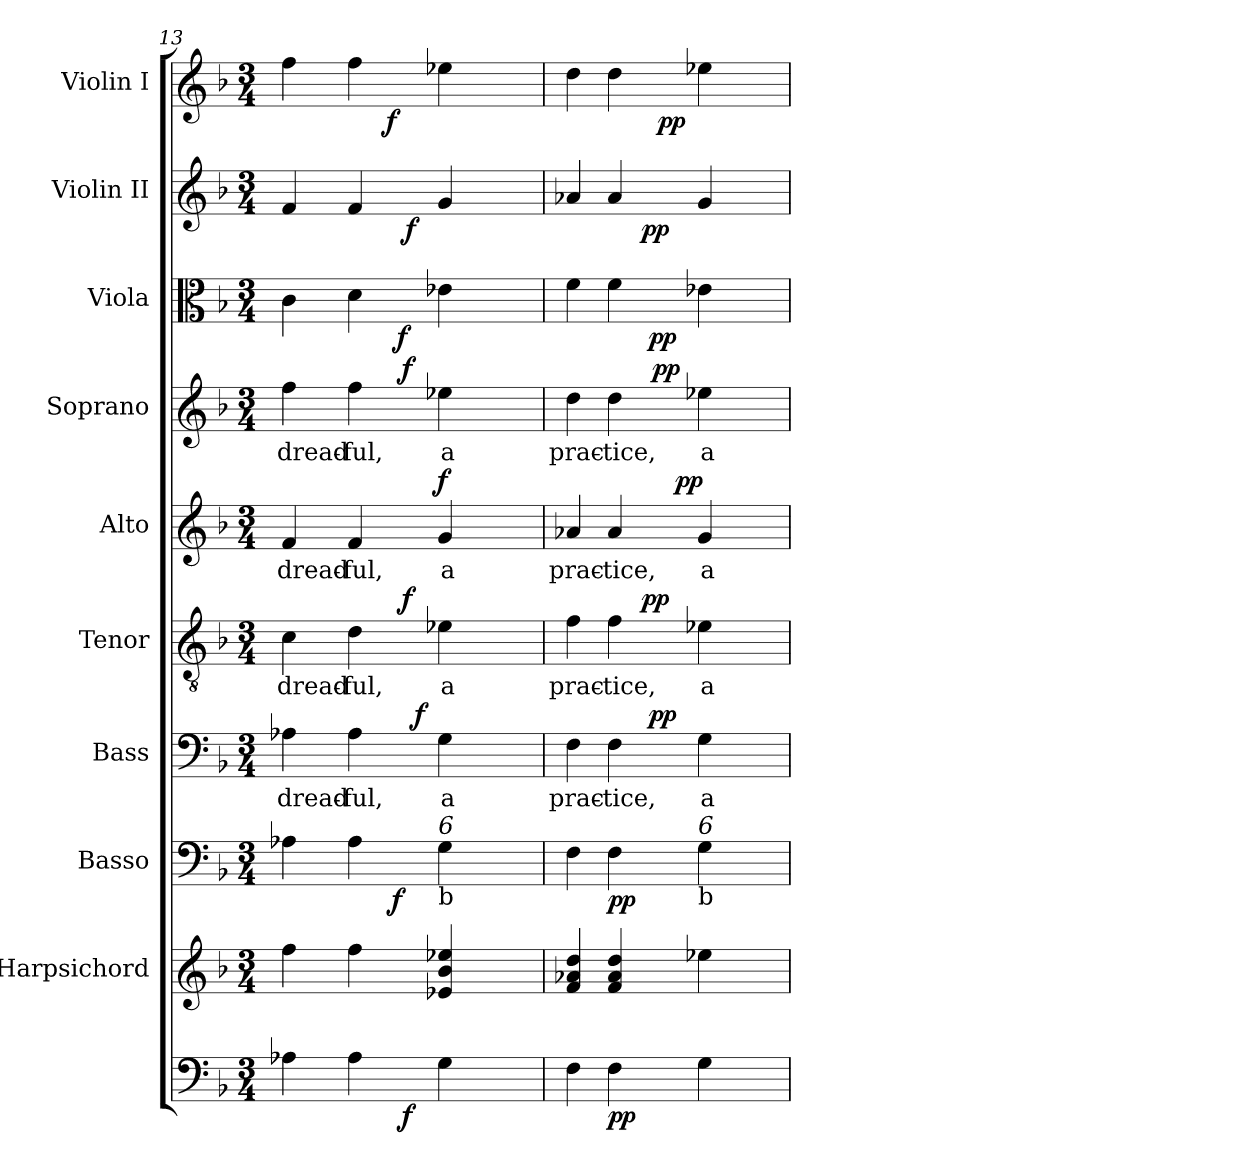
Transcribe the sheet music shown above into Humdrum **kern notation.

**kern	**dynam	**kern	**kern	**dynam	**kern	**text	**dynam	**kern	**text	**dynam	**kern	**text	**dynam	**kern	**text	**dynam	**kern	**dynam	**kern	**dynam	**kern	**dynam
*part10	*part10	*part9	*part8	*part8	*part7	*part7	*part7	*part6	*part6	*part6	*part5	*part5	*part5	*part4	*part4	*part4	*part3	*part3	*part2	*part2	*part1	*part1
*staff10	*staff10	*staff9	*staff8	*staff8	*staff7	*staff7	*staff7	*staff6	*staff6	*staff6	*staff5	*staff5	*staff5	*staff4	*staff4	*staff4	*staff3	*staff3	*staff2	*staff2	*staff1	*staff1
*	*	*I"Harpsichord	*I"Basso	*	*I"Bass	*	*	*I"Tenor	*	*	*I"Alto	*	*	*I"Soprano	*	*	*I"Viola	*	*I"Violin II	*	*I"Violin I	*
*	*	*I'Hrpsc	*I'Basso	*	*I'B.	*	*	*I'T.	*	*	*I'A.	*	*	*I'S.	*	*	*I'Vla.	*	*I'Vln. II	*	*I'Vln. I	*
!!LO:PB:g=z
*clefF4	*	*clefG2	*clefF4	*	*clefF4	*	*	*clefGv2	*	*	*clefG2	*	*	*clefG2	*	*	*clefC3	*	*clefG2	*	*clefG2	*
*	*	*	*	*	*	*	*	*ITrd7c12	*	*	*	*	*	*	*	*	*	*	*	*	*	*
*k[b-]	*	*k[b-]	*k[b-]	*	*k[b-]	*	*	*k[b-]	*	*	*k[b-]	*	*	*k[b-]	*	*	*k[b-]	*	*k[b-]	*	*k[b-]	*
*d:	*	*d:	*d:	*	*d:	*	*	*d:	*	*	*d:	*	*	*d:	*	*	*d:	*	*d:	*	*d:	*
*M3/4	*	*M3/4	*M3/4	*	*M3/4	*	*	*M3/4	*	*	*M3/4	*	*	*M3/4	*	*	*M3/4	*	*M3/4	*	*M3/4	*
=13	=13	=13	=13	=13	=13	=13	=13	=13	=13	=13	=13	=13	=13	=13	=13	=13	=13	=13	=13	=13	=13	=13
!	!	!	!	!	!	!LO:LY:b:color=#000000	!	!	!	!	!	!	!	!	!	!	!	!	!	!	!	!
!	!	!	!	!	!	!	!	!	!LO:LY:b:color=#000000	!	!	!	!	!	!	!	!	!	!	!	!	!
!	!	!	!	!	!	!	!	!	!	!	!	!LO:LY:b:color=#000000	!	!	!	!	!	!	!	!	!	!
!	!	!	!	!	!	!	!	!	!	!	!	!	!	!	!LO:LY:b:color=#000000	!	!	!	!	!	!	!
*^	*	*	*^	*	*^	*	*	*^	*	*	*	*	*	*^	*	*	*^	*	*^	*	*^	*
4A-Xi\	4ryy	.	4ffi\	4A-Xi\	4ryy	.	4A-Xi\	4ryy	dread-	.	4Ci\	4ryy	dread-	.	4fi/	dread-	.	4ffi\	4ryy	dread-	.	4ci\	4ryy	.	4fi/	4ryy	.	4ffi\	4ryy	.
!	!	!	!	!	!	!	!	!	!LO:LY:b:color=#000000	!	!	!	!	!	!	!	!	!	!	!	!	!	!	!	!	!	!	!	!	!
!	!	!	!	!	!	!	!	!	!	!	!	!	!LO:LY:b:color=#000000	!	!	!	!	!	!	!	!	!	!	!	!	!	!	!	!	!
!	!	!	!	!	!	!	!	!	!	!	!	!	!	!	!	!LO:LY:b:color=#000000	!	!	!	!	!	!	!	!	!	!	!	!	!	!
!	!	!	!	!	!	!	!	!	!	!	!	!	!	!	!	!	!	!	!	!LO:LY:b:color=#000000	!	!	!	!	!	!	!	!	!	!
4A-i\	8ryy	.	4ffi\	4A-i\	16ryy	.	4A-i\	8ryy	-ful,	.	4Di\	8ryy	-ful,	.	4fi/	-ful,	.	4ffi\	8ryy	-ful,	.	4di\	8ryy	.	4fi/	8ryy	.	4ffi\	16ryy	.
.	.	.	.	.	32...ryy	.	.	.	.	.	.	.	.	.	.	.	.	.	.	.	.	.	.	.	.	.	.	.	32ryy	.
.	.	.	.	.	.	.	.	.	.	.	.	.	.	.	.	.	.	.	.	.	.	.	.	.	.	.	.	.	64ryy	.
.	.	.	.	.	.	.	.	.	.	.	.	.	.	.	.	.	.	.	.	.	.	.	.	.	.	.	.	.	512ryy	.
.	.	.	.	.	.	.	.	.	.	.	.	.	.	.	.	.	.	.	.	.	.	.	.	.	.	.	.	.	4ryy	f
.	.	.	.	.	4ryy	f	.	.	.	.	.	.	.	.	.	.	.	.	.	.	.	.	.	.	.	.	.	.	.	.
.	128ryy	.	.	.	.	.	.	64ryy	.	.	.	128ryy	.	.	.	.	.	.	128ryy	.	.	.	512.ryy	.	.	128..ryy	.	.	.	.
.	.	.	.	.	.	.	.	.	.	.	.	.	.	.	.	.	.	.	.	.	.	.	4ryy	f	.	.	.	.	.	.
.	1024ryy	.	.	.	.	.	.	.	.	.	.	1024ryy	.	.	.	.	.	.	1024ryy	.	.	.	.	.	.	.	.	.	.	.
.	4ryy	f	.	.	.	.	.	.	.	.	.	4ryy	.	f	.	.	.	.	4ryy	.	f	.	.	.	.	.	.	.	.	.
.	.	.	.	.	.	.	.	.	.	.	.	.	.	.	.	.	.	.	.	.	.	.	.	.	.	4ryy	f	.	.	.
.	.	.	.	.	.	.	.	128...ryy	.	.	.	.	.	.	.	.	.	.	.	.	.	.	.	.	.	.	.	.	.	.
.	.	.	.	.	.	.	.	4ryy	.	f	.	.	.	.	.	.	.	.	.	.	.	.	.	.	.	.	.	.	.	.
!	!	!	!	!	!	!	!	!	!LO:LY:b:color=#000000	!	!	!	!	!	!	!	!	!	!	!	!	!	!	!	!	!	!	!	!	!
!	!	!	!	!	!	!	!	!	!	!	!	!	!LO:LY:b:color=#000000	!	!	!	!	!	!	!	!	!	!	!	!	!	!	!	!	!
!	!	!	!	!	!	!	!	!	!	!	!	!	!	!	!	!LO:LY:b:color=#000000	!	!	!	!	!	!	!	!	!	!	!	!	!	!
!	!	!	!	!LO:TX:b:t=b	!	!	!	!	!	!	!	!	!	!	!	!	!	!	!	!	!	!	!	!	!	!	!	!	!	!
!	!	!	!	!LO:TX:i:t=6	!	!	!	!	!	!	!	!	!	!	!	!	!	!	!	!	!	!	!	!	!	!	!	!	!	!
!	!	!	!	!	!	!	!	!	!	!	!	!	!	!	!	!	!	!	!	!LO:LY:b:color=#000000	!	!	!	!	!	!	!	!	!	!
4Gi\	.	.	4e-Xi/ 4b-i 4ee-Xi	4Gi\	.	.	4Gi\	.	a	.	4E-Xi\	.	a	.	4gi/	a	f	4ee-Xi\	.	a	.	4e-Xi\	.	.	4gi/	.	.	4ee-Xi\	.	.
.	.	.	.	.	.	.	.	.	.	.	.	.	.	.	.	.	.	.	.	.	.	.	.	.	.	.	.	.	8ryy	.
.	.	.	.	.	8ryy	.	.	.	.	.	.	.	.	.	.	.	.	.	.	.	.	.	.	.	.	.	.	.	.	.
.	.	.	.	.	.	.	.	.	.	.	.	.	.	.	.	.	.	.	.	.	.	.	16ryy	.	.	.	.	.	.	.
.	16ryy	.	.	.	.	.	.	.	.	.	.	16ryy	.	.	.	.	.	.	16ryy	.	.	.	.	.	.	.	.	.	.	.
.	.	.	.	.	.	.	.	.	.	.	.	.	.	.	.	.	.	.	.	.	.	.	.	.	.	16ryy	.	.	.	.
.	.	.	.	.	.	.	.	16ryy	.	.	.	.	.	.	.	.	.	.	.	.	.	.	.	.	.	.	.	.	.	.
.	.	.	.	.	.	.	.	.	.	.	.	.	.	.	.	.	.	.	.	.	.	.	32ryy	.	.	.	.	.	.	.
.	32ryy	.	.	.	.	.	.	.	.	.	.	32ryy	.	.	.	.	.	.	32ryy	.	.	.	.	.	.	.	.	.	.	.
.	.	.	.	.	.	.	.	.	.	.	.	.	.	.	.	.	.	.	.	.	.	.	.	.	.	32ryy	.	.	.	.
.	.	.	.	.	.	.	.	32ryy	.	.	.	.	.	.	.	.	.	.	.	.	.	.	.	.	.	.	.	.	.	.
.	.	.	.	.	.	.	.	.	.	.	.	.	.	.	.	.	.	.	.	.	.	.	64ryy	.	.	.	.	.	.	.
.	64ryy	.	.	.	.	.	.	.	.	.	.	64ryy	.	.	.	.	.	.	64ryy	.	.	.	.	.	.	.	.	.	.	.
.	.	.	.	.	.	.	.	.	.	.	.	.	.	.	.	.	.	.	.	.	.	.	.	.	.	64ryy	.	.	.	.
.	.	.	.	.	.	.	.	.	.	.	.	.	.	.	.	.	.	.	.	.	.	.	.	.	.	.	.	.	128..ryy	.
.	.	.	.	.	.	.	.	.	.	.	.	.	.	.	.	.	.	.	.	.	.	.	128ryy	.	.	.	.	.	.	.
.	256..ryy	.	.	.	.	.	.	.	.	.	.	256..ryy	.	.	.	.	.	.	256..ryy	.	.	.	.	.	.	.	.	.	.	.
.	.	.	.	.	.	.	.	.	.	.	.	.	.	.	.	.	.	.	.	.	.	.	256ryy	.	.	.	.	.	.	.
.	.	.	.	.	256ryy	.	.	.	.	.	.	.	.	.	.	.	.	.	.	.	.	.	.	.	.	.	.	.	.	.
.	.	.	.	.	.	.	.	.	.	.	.	.	.	.	.	.	.	.	.	.	.	.	.	.	.	512ryy	.	.	.	.
.	.	.	.	.	.	.	.	1024ryy	.	.	.	.	.	.	.	.	.	.	.	.	.	.	1024ryy	.	.	.	.	.	.	.
*v	*v	*	*	*v	*v	*	*	*	*	*	*	*	*	*	*	*	*	*	*	*	*	*	*	*	*	*	*	*	*	*
=14	=14	=14	=14	=14	=14	=14	=14	=14	=14	=14	=14	=14	=14	=14	=14	=14	=14	=14	=14	=14	=14	=14	=14	=14	=14	=14	=14	=14
*^	*	*	*^	*	*	*	*	*	*	*	*	*	*	*	*	*	*	*	*	*	*	*	*	*	*	*	*	*
!	!	!	!	!	!	!	!	!	!LO:LY:b:color=#000000	!	!	!	!	!	!	!	!	!	!	!	!	!	!	!	!	!	!	!	!	!
*v	*v	*	*	*v	*v	*	*	*	*	*	*	*	*	*	*	*	*	*	*	*	*	*	*	*	*	*	*	*	*	*
*^	*	*	*^	*	*	*	*	*	*	*	*	*	*	*	*	*	*	*	*	*	*	*	*	*	*	*	*	*
!	!	!	!	!	!	!	!	!	!	!	!	!	!LO:LY:b:color=#000000	!	!	!	!	!	!	!	!	!	!	!	!	!	!	!	!	!
*v	*v	*	*	*v	*v	*	*	*	*	*	*	*	*	*	*	*	*	*	*	*	*	*	*	*	*	*	*	*	*	*
*^	*	*	*^	*	*	*	*	*	*	*	*	*	*	*	*	*	*	*	*	*	*	*	*	*	*	*	*	*
!	!	!	!	!	!	!	!	!	!	!	!	!	!	!	!	!LO:LY:b:color=#000000	!	!	!	!	!	!	!	!	!	!	!	!	!	!
*v	*v	*	*	*v	*v	*	*	*	*	*	*	*	*	*	*	*	*	*	*	*	*	*	*	*	*	*	*	*	*	*
*^	*	*	*^	*	*	*	*	*	*	*	*	*	*	*	*	*	*	*	*	*	*	*	*	*	*	*	*	*
!	!	!	!	!	!	!	!	!	!	!	!	!	!	!	!	!	!	!	!	!LO:LY:b:color=#000000	!	!	!	!	!	!	!	!	!	!
*v	*v	*	*	*v	*v	*	*	*	*	*	*	*	*	*	*^	*	*	*	*	*	*	*	*	*	*	*	*	*	*	*
4Fi\	.	4fi/ 4a-Xi 4ddi	4Fi\	.	4Fi\	4ryy	prac-	.	4Fi\	4ryy	prac-	.	4a-Xi/	4ryy	prac-	.	4ddi\	4ryy	prac-	.	4fi\	4ryy	.	4a-Xi/	4ryy	.	4ddi\	4ryy	.
!	!	!	!	!	!	!	!LO:LY:b:color=#000000	!	!	!	!	!	!	!	!	!	!	!	!	!	!	!	!	!	!	!	!	!	!
!	!	!	!	!	!	!	!	!	!	!	!LO:LY:b:color=#000000	!	!	!	!	!	!	!	!	!	!	!	!	!	!	!	!	!	!
!	!	!	!	!	!	!	!	!	!	!	!	!	!	!	!LO:LY:b:color=#000000	!	!	!	!	!	!	!	!	!	!	!	!	!	!
!	!	!	!	!	!	!	!	!	!	!	!	!	!	!	!	!	!	!	!LO:LY:b:color=#000000	!	!	!	!	!	!	!	!	!	!
4Fi\	pp	4fi/ 4a-i 4ddi	4Fi\	pp	4Fi\	16ryy	-tice,	.	4Fi\	16ryy	-tice,	.	4a-i/	8ryy	-tice,	.	4ddi\	16ryy	-tice,	.	4fi\	16ryy	.	4a-i/	16ryy	.	4ddi\	16ryy	.
.	.	.	.	.	.	32ryy	.	.	.	32ryy	.	.	.	.	.	.	.	32ryy	.	.	.	32ryy	.	.	32ryy	.	.	32ryy	.
.	.	.	.	.	.	64ryy	.	.	.	256.ryy	.	.	.	.	.	.	.	64ryy	.	.	.	64ryy	.	.	256.ryy	.	.	64ryy	.
.	.	.	.	.	.	.	.	.	.	4ryy	.	pp	.	.	.	.	.	.	.	.	.	.	.	.	4ryy	pp	.	.	.
.	.	.	.	.	.	512ryy	.	.	.	.	.	.	.	.	.	.	.	256..ryy	.	.	.	512ryy	.	.	.	.	.	128ryy	.
.	.	.	.	.	.	4ryy	.	pp	.	.	.	.	.	.	.	.	.	.	.	.	.	4ryy	pp	.	.	.	.	.	.
.	.	.	.	.	.	.	.	.	.	.	.	.	.	.	.	.	.	4ryy	.	pp	.	.	.	.	.	.	.	.	.
.	.	.	.	.	.	.	.	.	.	.	.	.	.	.	.	.	.	.	.	.	.	.	.	.	.	.	.	256ryy	.
.	.	.	.	.	.	.	.	.	.	.	.	.	.	.	.	.	.	.	.	.	.	.	.	.	.	.	.	1024ryy	.
.	.	.	.	.	.	.	.	.	.	.	.	.	.	.	.	.	.	.	.	.	.	.	.	.	.	.	.	4ryy	pp
.	.	.	.	.	.	.	.	.	.	.	.	.	.	64ryy	.	.	.	.	.	.	.	.	.	.	.	.	.	.	.
.	.	.	.	.	.	.	.	.	.	.	.	.	.	128...ryy	.	.	.	.	.	.	.	.	.	.	.	.	.	.	.
.	.	.	.	.	.	.	.	.	.	.	.	.	.	4ryy	.	pp	.	.	.	.	.	.	.	.	.	.	.	.	.
!	!	!	!	!	!	!	!LO:LY:b:color=#000000	!	!	!	!	!	!	!	!	!	!	!	!	!	!	!	!	!	!	!	!	!	!
!	!	!	!	!	!	!	!	!	!	!	!LO:LY:b:color=#000000	!	!	!	!	!	!	!	!	!	!	!	!	!	!	!	!	!	!
!	!	!	!	!	!	!	!	!	!	!	!	!	!	!	!LO:LY:b:color=#000000	!	!	!	!	!	!	!	!	!	!	!	!	!	!
!	!	!	!LO:TX:b:t=b	!	!	!	!	!	!	!	!	!	!	!	!	!	!	!	!	!	!	!	!	!	!	!	!	!	!
!	!	!	!LO:TX:i:t=6	!	!	!	!	!	!	!	!	!	!	!	!	!	!	!	!	!	!	!	!	!	!	!	!	!	!
!	!	!	!	!	!	!	!	!	!	!	!	!	!	!	!	!	!	!	!LO:LY:b:color=#000000	!	!	!	!	!	!	!	!	!	!
4Gi\	.	4ee-Xi\	4Gi\	.	4Gi\	.	a	.	4E-Xi\	.	a	.	4gi/	.	a	.	4ee-Xi\	.	a	.	4e-Xi\	.	.	4gi/	.	.	4ee-Xi\	.	.
.	.	.	.	.	.	.	.	.	.	8ryy	.	.	.	.	.	.	.	.	.	.	.	.	.	.	8ryy	.	.	.	.
.	.	.	.	.	.	8ryy	.	.	.	.	.	.	.	.	.	.	.	.	.	.	.	8ryy	.	.	.	.	.	.	.
.	.	.	.	.	.	.	.	.	.	.	.	.	.	.	.	.	.	8ryy	.	.	.	.	.	.	.	.	.	.	.
.	.	.	.	.	.	.	.	.	.	.	.	.	.	.	.	.	.	.	.	.	.	.	.	.	.	.	.	8ryy	.
.	.	.	.	.	.	.	.	.	.	.	.	.	.	16ryy	.	.	.	.	.	.	.	.	.	.	.	.	.	.	.
.	.	.	.	.	.	.	.	.	.	.	.	.	.	32ryy	.	.	.	.	.	.	.	.	.	.	.	.	.	.	.
.	.	.	.	.	.	.	.	.	.	64ryy	.	.	.	.	.	.	.	.	.	.	.	.	.	.	64ryy	.	.	.	.
.	.	.	.	.	.	128..ryy	.	.	.	.	.	.	.	.	.	.	.	.	.	.	.	128..ryy	.	.	.	.	.	.	.
.	.	.	.	.	.	.	.	.	.	128ryy	.	.	.	.	.	.	.	.	.	.	.	.	.	.	128ryy	.	.	.	.
.	.	.	.	.	.	.	.	.	.	.	.	.	.	.	.	.	.	128ryy	.	.	.	.	.	.	.	.	.	.	.
.	.	.	.	.	.	.	.	.	.	.	.	.	.	.	.	.	.	.	.	.	.	.	.	.	.	.	.	512.ryy	.
.	.	.	.	.	.	.	.	.	.	512ryy	.	.	.	.	.	.	.	.	.	.	.	.	.	.	512ryy	.	.	.	.
.	.	.	.	.	.	.	.	.	.	.	.	.	.	1024ryy	.	.	.	1024ryy	.	.	.	.	.	.	.	.	.	.	.
*	*	*	*	*	*v	*v	*	*	*	*	*	*	*v	*v	*	*	*v	*v	*	*	*v	*v	*	*v	*v	*	*v	*v	*
*	*	*	*	*	*	*	*	*v	*v	*	*	*	*	*	*	*	*	*	*	*	*	*	*
=	=	=	=	=	=	=	=	=	=	=	=	=	=	=	=	=	=	=	=	=	=	=
*-	*-	*-	*-	*-	*-	*-	*-	*-	*-	*-	*-	*-	*-	*-	*-	*-	*-	*-	*-	*-	*-	*-
